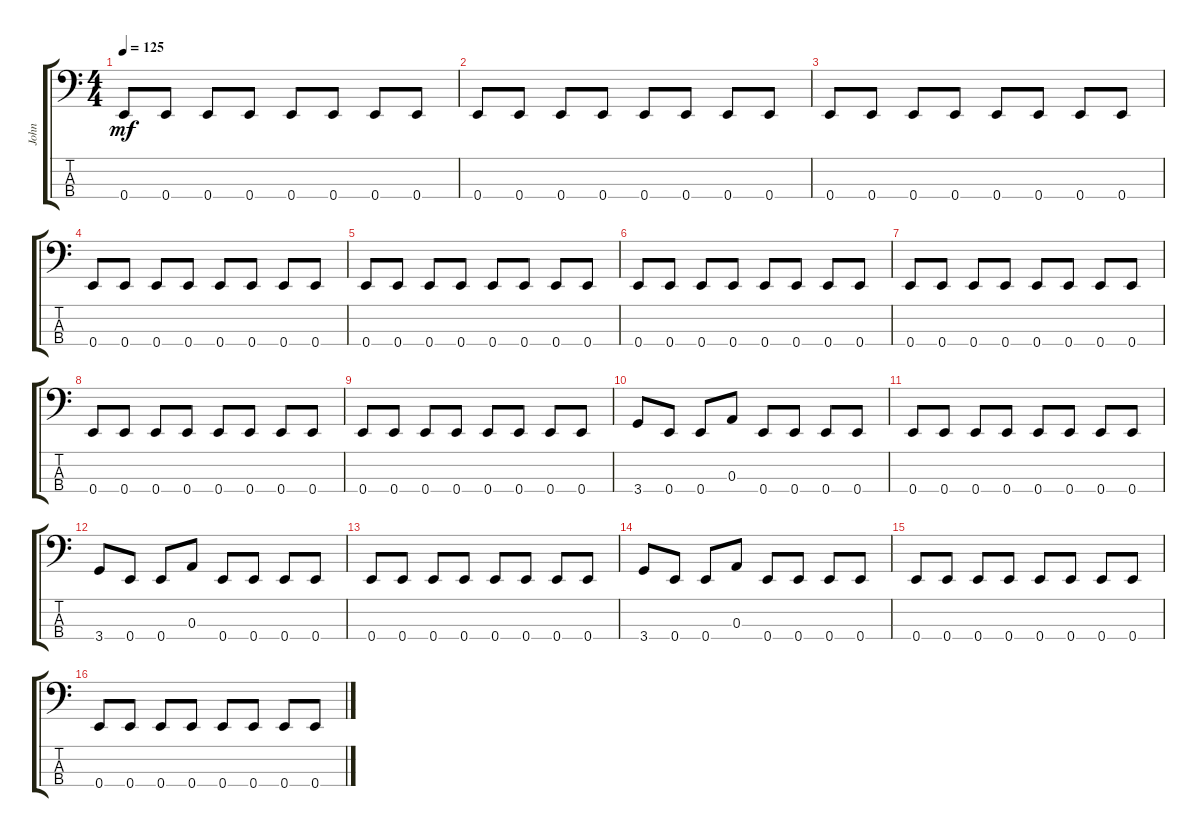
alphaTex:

\track ("John" "John") {instrument electricbassfinger}
\staff {score tabs}
\tuning (G2 D2 A1 E1) {hide}
\ts (4 4)
\tempo 125
\clef f4
\ks c
0.4.8{dy mf} 0.4.8 0.4.8 0.4.8 0.4.8 0.4.8 0.4.8 0.4.8 |
0.4.8 0.4.8 0.4.8 0.4.8 0.4.8 0.4.8 0.4.8 0.4.8 |
0.4.8 0.4.8 0.4.8 0.4.8 0.4.8 0.4.8 0.4.8 0.4.8 |
0.4.8 0.4.8 0.4.8 0.4.8 0.4.8 0.4.8 0.4.8 0.4.8 |
0.4.8 0.4.8 0.4.8 0.4.8 0.4.8 0.4.8 0.4.8 0.4.8 |
0.4.8 0.4.8 0.4.8 0.4.8 0.4.8 0.4.8 0.4.8 0.4.8 |
0.4.8 0.4.8 0.4.8 0.4.8 0.4.8 0.4.8 0.4.8 0.4.8 |
0.4.8 0.4.8 0.4.8 0.4.8 0.4.8 0.4.8 0.4.8 0.4.8 |
0.4.8 0.4.8 0.4.8 0.4.8 0.4.8 0.4.8 0.4.8 0.4.8 |
3.4.8 0.4.8 0.4.8 0.3.8 0.4.8 0.4.8 0.4.8 0.4.8 |
0.4.8 0.4.8 0.4.8 0.4.8 0.4.8 0.4.8 0.4.8 0.4.8 |
3.4.8 0.4.8 0.4.8 0.3.8 0.4.8 0.4.8 0.4.8 0.4.8 |
0.4.8 0.4.8 0.4.8 0.4.8 0.4.8 0.4.8 0.4.8 0.4.8 |
3.4.8 0.4.8 0.4.8 0.3.8 0.4.8 0.4.8 0.4.8 0.4.8 |
0.4.8 0.4.8 0.4.8 0.4.8 0.4.8 0.4.8 0.4.8 0.4.8 |
0.4.8 0.4.8 0.4.8 0.4.8 0.4.8 0.4.8 0.4.8 0.4.8
